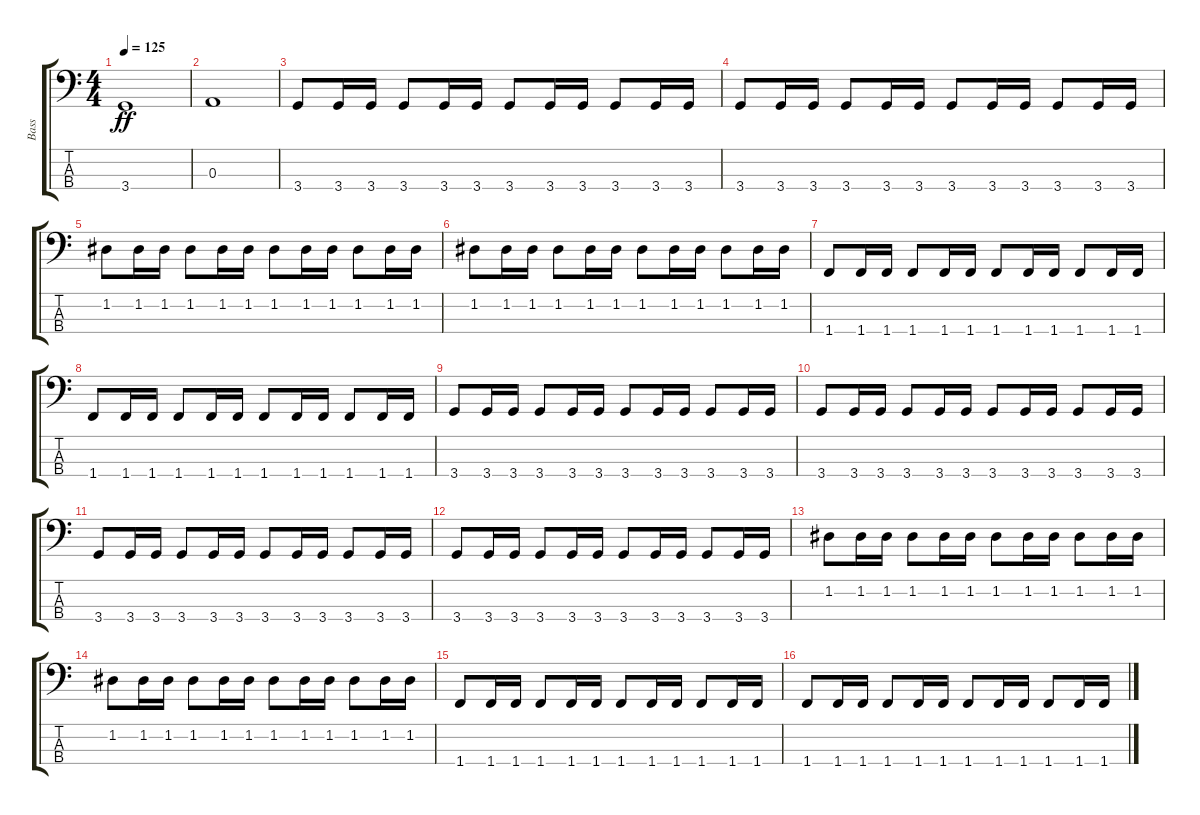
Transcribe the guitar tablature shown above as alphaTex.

\track ("Bass" "Bass") {instrument electricbassfinger}
\staff {score tabs}
\tuning (G2 D2 A1 E1) {hide}
\ts (4 4)
\tempo 125
\clef f4
\ks c
3.4.1{dy ff} |
0.3.1 |
3.4.8 3.4.16 3.4.16 3.4.8 3.4.16 3.4.16 3.4.8 3.4.16 3.4.16 3.4.8 3.4.16 3.4.16 |
3.4.8 3.4.16 3.4.16 3.4.8 3.4.16 3.4.16 3.4.8 3.4.16 3.4.16 3.4.8 3.4.16 3.4.16 |
1.2.8 1.2.16 1.2.16 1.2.8 1.2.16 1.2.16 1.2.8 1.2.16 1.2.16 1.2.8 1.2.16 1.2.16 |
1.2.8 1.2.16 1.2.16 1.2.8 1.2.16 1.2.16 1.2.8 1.2.16 1.2.16 1.2.8 1.2.16 1.2.16 |
1.4.8 1.4.16 1.4.16 1.4.8 1.4.16 1.4.16 1.4.8 1.4.16 1.4.16 1.4.8 1.4.16 1.4.16 |
1.4.8 1.4.16 1.4.16 1.4.8 1.4.16 1.4.16 1.4.8 1.4.16 1.4.16 1.4.8 1.4.16 1.4.16 |
3.4.8 3.4.16 3.4.16 3.4.8 3.4.16 3.4.16 3.4.8 3.4.16 3.4.16 3.4.8 3.4.16 3.4.16 |
3.4.8 3.4.16 3.4.16 3.4.8 3.4.16 3.4.16 3.4.8 3.4.16 3.4.16 3.4.8 3.4.16 3.4.16 |
3.4.8 3.4.16 3.4.16 3.4.8 3.4.16 3.4.16 3.4.8 3.4.16 3.4.16 3.4.8 3.4.16 3.4.16 |
3.4.8 3.4.16 3.4.16 3.4.8 3.4.16 3.4.16 3.4.8 3.4.16 3.4.16 3.4.8 3.4.16 3.4.16 |
1.2.8 1.2.16 1.2.16 1.2.8 1.2.16 1.2.16 1.2.8 1.2.16 1.2.16 1.2.8 1.2.16 1.2.16 |
1.2.8 1.2.16 1.2.16 1.2.8 1.2.16 1.2.16 1.2.8 1.2.16 1.2.16 1.2.8 1.2.16 1.2.16 |
1.4.8 1.4.16 1.4.16 1.4.8 1.4.16 1.4.16 1.4.8 1.4.16 1.4.16 1.4.8 1.4.16 1.4.16 |
1.4.8 1.4.16 1.4.16 1.4.8 1.4.16 1.4.16 1.4.8 1.4.16 1.4.16 1.4.8 1.4.16 1.4.16
